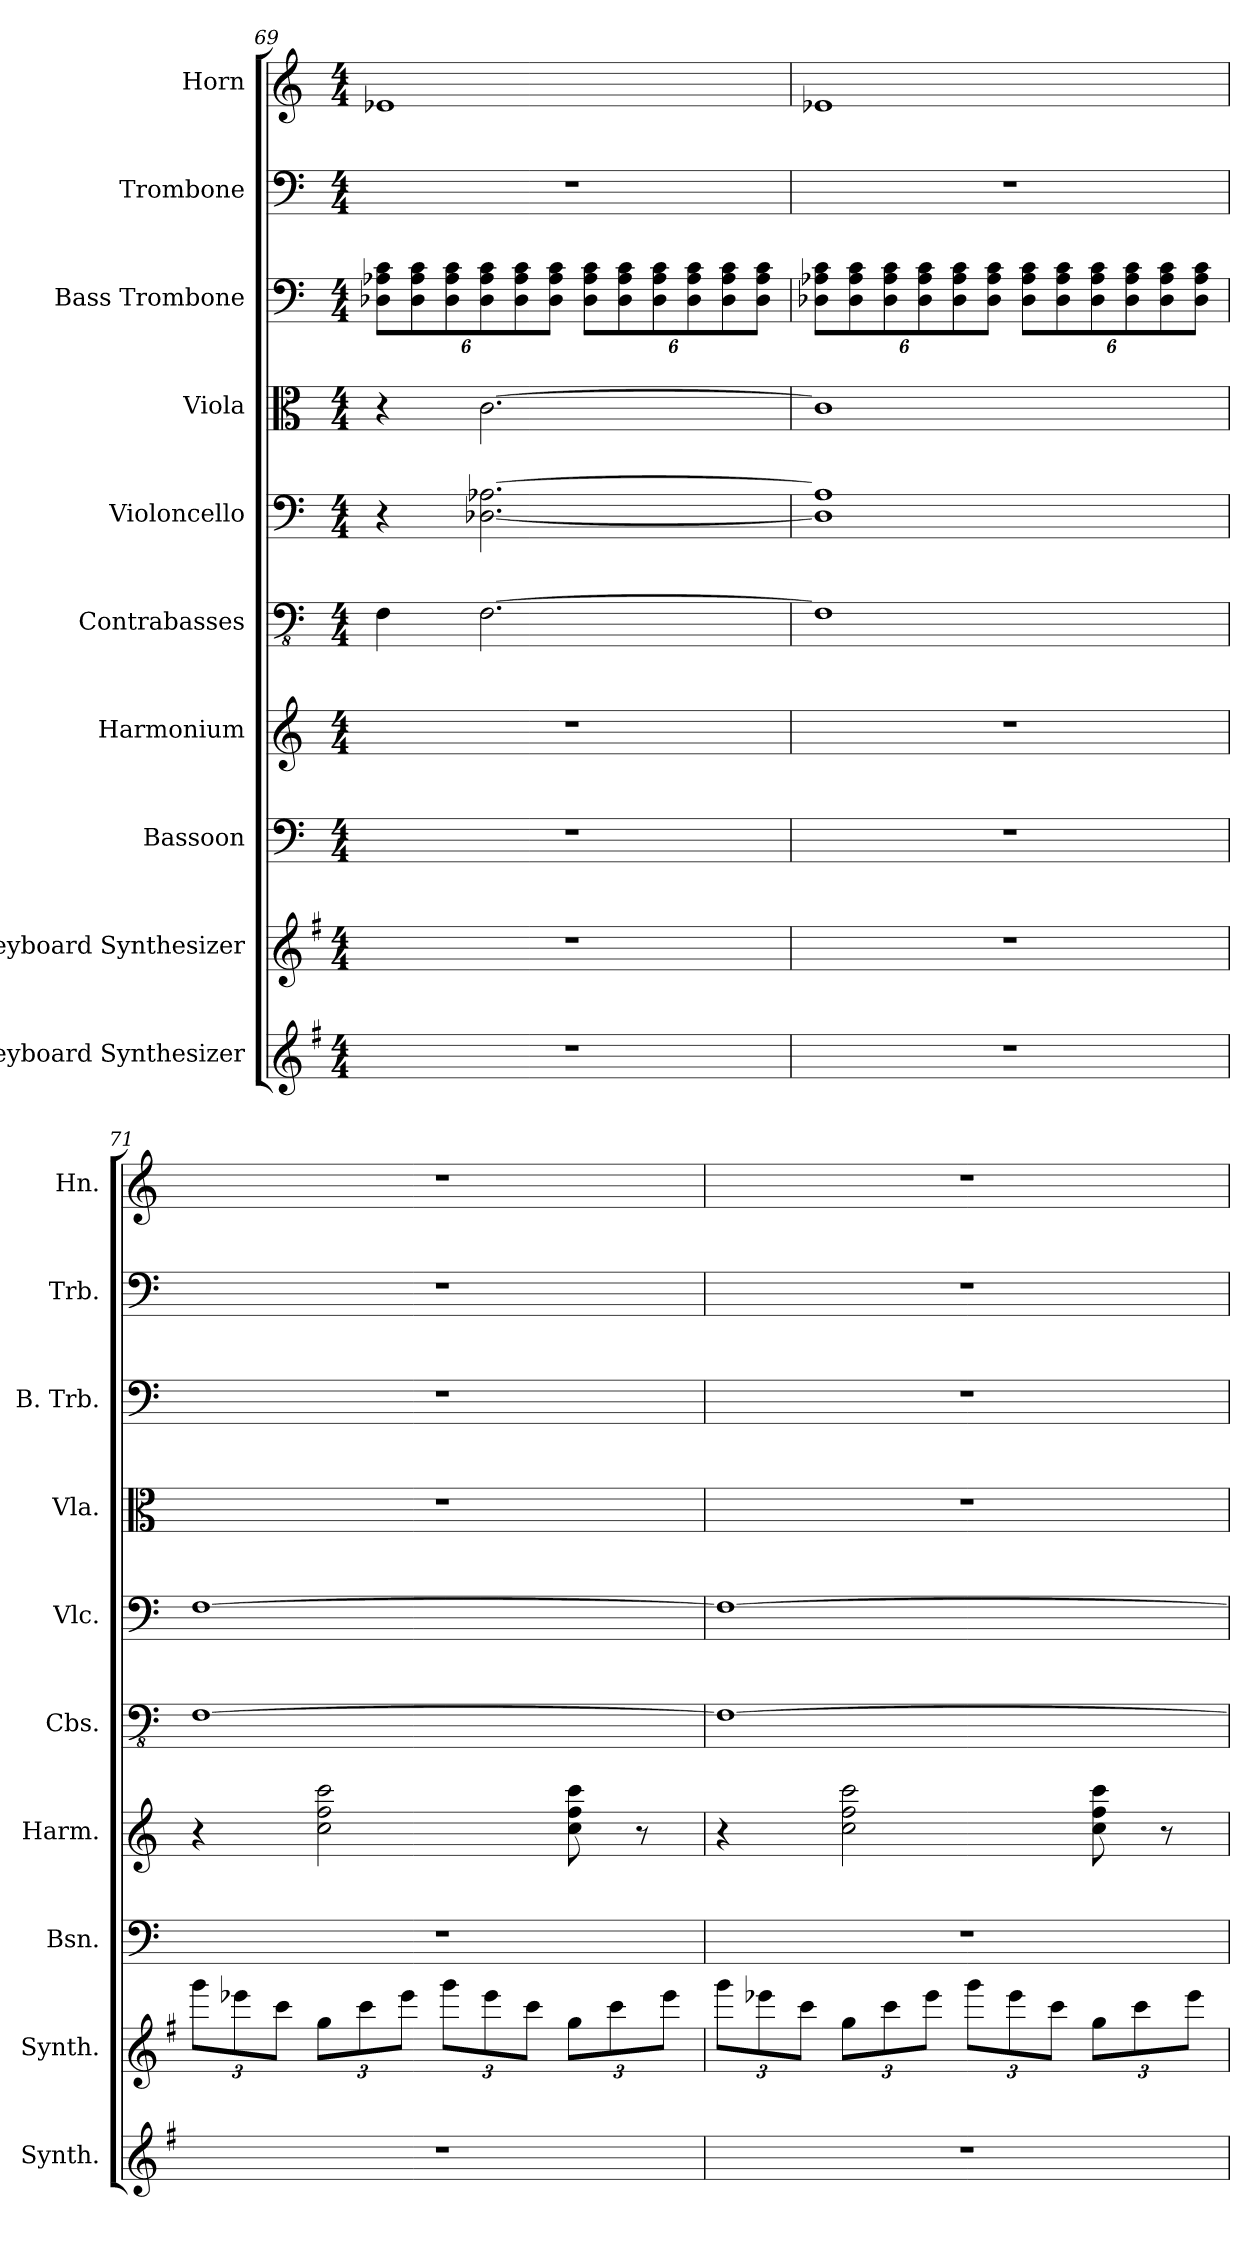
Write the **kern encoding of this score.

**kern	**kern	**kern	**kern	**kern	**kern	**kern	**kern	**kern	**kern
*part10	*part9	*part8	*part7	*part6	*part5	*part4	*part3	*part2	*part1
*staff10	*staff9	*staff8	*staff7	*staff6	*staff5	*staff4	*staff3	*staff2	*staff1
*I"Keyboard Synthesizer	*I"Keyboard Synthesizer	*I"Bassoon	*I"Harmonium	*I"Contrabasses	*I"Violoncello	*I"Viola	*I"Bass Trombone	*I"Trombone	*I"Horn
*I'Synth.	*I'Synth.	*I'Bsn.	*I'Harm.	*I'Cbs.	*I'Vlc.	*I'Vla.	*I'B. Trb.	*I'Trb.	*I'Hn.
!!LO:PB:g=z
*clefG2	*clefG2	*clefF4	*clefG2	*clefFv4	*clefF4	*clefC3	*clefF4	*clefF4	*clefG2
*ITrd4c7	*ITrd4c7	*	*	*	*	*	*	*	*ITrd4c7
*k[]	*k[]	*k[]	*k[]	*k[]	*k[]	*k[]	*k[]	*k[]	*k[b-]
*M4/4	*M4/4	*M4/4	*M4/4	*M4/4	*M4/4	*M4/4	*M4/4	*M4/4	*M4/4
*	*	*	*	*	*	*	*Xbrackettup	*	*
=69	=69	=69	=69	=69	=69	=69	=69	=69	=69
1r	1r	1r	1r	4FF\	4r	4r	12D-X\ 12A-X\ 12c\L	1r	1A-X
.	.	.	.	.	.	.	12D-\ 12A-\ 12c\	.	.
.	.	.	.	.	.	.	12D-\ 12A-\ 12c\	.	.
.	.	.	.	[2.FF\	[2.D-X\ [2.A-X\	[2.c\	12D-\ 12A-\ 12c\	.	.
.	.	.	.	.	.	.	12D-\ 12A-\ 12c\	.	.
.	.	.	.	.	.	.	12D-\ 12A-\ 12c\J	.	.
.	.	.	.	.	.	.	12D-\ 12A-\ 12c\L	.	.
.	.	.	.	.	.	.	12D-\ 12A-\ 12c\	.	.
.	.	.	.	.	.	.	12D-\ 12A-\ 12c\	.	.
.	.	.	.	.	.	.	12D-\ 12A-\ 12c\	.	.
.	.	.	.	.	.	.	12D-\ 12A-\ 12c\	.	.
.	.	.	.	.	.	.	12D-\ 12A-\ 12c\J	.	.
=70	=70	=70	=70	=70	=70	=70	=70	=70	=70
1r	1r	1r	1r	1FF]	1D-] 1A-]	1c]	12D-X\ 12A-X\ 12c\L	1r	1A-X
.	.	.	.	.	.	.	12D-\ 12A-\ 12c\	.	.
.	.	.	.	.	.	.	12D-\ 12A-\ 12c\	.	.
.	.	.	.	.	.	.	12D-\ 12A-\ 12c\	.	.
.	.	.	.	.	.	.	12D-\ 12A-\ 12c\	.	.
.	.	.	.	.	.	.	12D-\ 12A-\ 12c\J	.	.
.	.	.	.	.	.	.	12D-\ 12A-\ 12c\L	.	.
.	.	.	.	.	.	.	12D-\ 12A-\ 12c\	.	.
.	.	.	.	.	.	.	12D-\ 12A-\ 12c\	.	.
.	.	.	.	.	.	.	12D-\ 12A-\ 12c\	.	.
.	.	.	.	.	.	.	12D-\ 12A-\ 12c\	.	.
.	.	.	.	.	.	.	12D-\ 12A-\ 12c\J	.	.
!!LO:LB:g=z
=71	=71	=71	=71	=71	=71	=71	=71	=71	=71
*	*Xbrackettup	*	*	*	*	*	*	*	*
1r	12ccc\L	1r	4r	[1FF	[1F	1r	1r	1r	1r
.	12aa-X\	.	.	.	.	.	.	.	.
.	12ff\J	.	.	.	.	.	.	.	.
.	12cc\L	.	2cc\ 2ff\ 2ccc\	.	.	.	.	.	.
.	12ff\	.	.	.	.	.	.	.	.
.	12aa-\J	.	.	.	.	.	.	.	.
.	12ccc\L	.	.	.	.	.	.	.	.
.	12aa-\	.	.	.	.	.	.	.	.
.	12ff\J	.	.	.	.	.	.	.	.
.	12cc\L	.	8cc\ 8ff\ 8ccc\	.	.	.	.	.	.
.	12ff\	.	.	.	.	.	.	.	.
.	.	.	8r	.	.	.	.	.	.
.	12aa-\J	.	.	.	.	.	.	.	.
=72	=72	=72	=72	=72	=72	=72	=72	=72	=72
1r	12ccc\L	1r	4r	1FF_	1F_	1r	1r	1r	1r
.	12aa-X\	.	.	.	.	.	.	.	.
.	12ff\J	.	.	.	.	.	.	.	.
.	12cc\L	.	2cc\ 2ff\ 2ccc\	.	.	.	.	.	.
.	12ff\	.	.	.	.	.	.	.	.
.	12aa-\J	.	.	.	.	.	.	.	.
.	12ccc\L	.	.	.	.	.	.	.	.
.	12aa-\	.	.	.	.	.	.	.	.
.	12ff\J	.	.	.	.	.	.	.	.
.	12cc\L	.	8cc\ 8ff\ 8ccc\	.	.	.	.	.	.
.	12ff\	.	.	.	.	.	.	.	.
.	.	.	8r	.	.	.	.	.	.
.	12aa-\J	.	.	.	.	.	.	.	.
=	=	=	=	=	=	=	=	=	=
*-	*-	*-	*-	*-	*-	*-	*-	*-	*-
